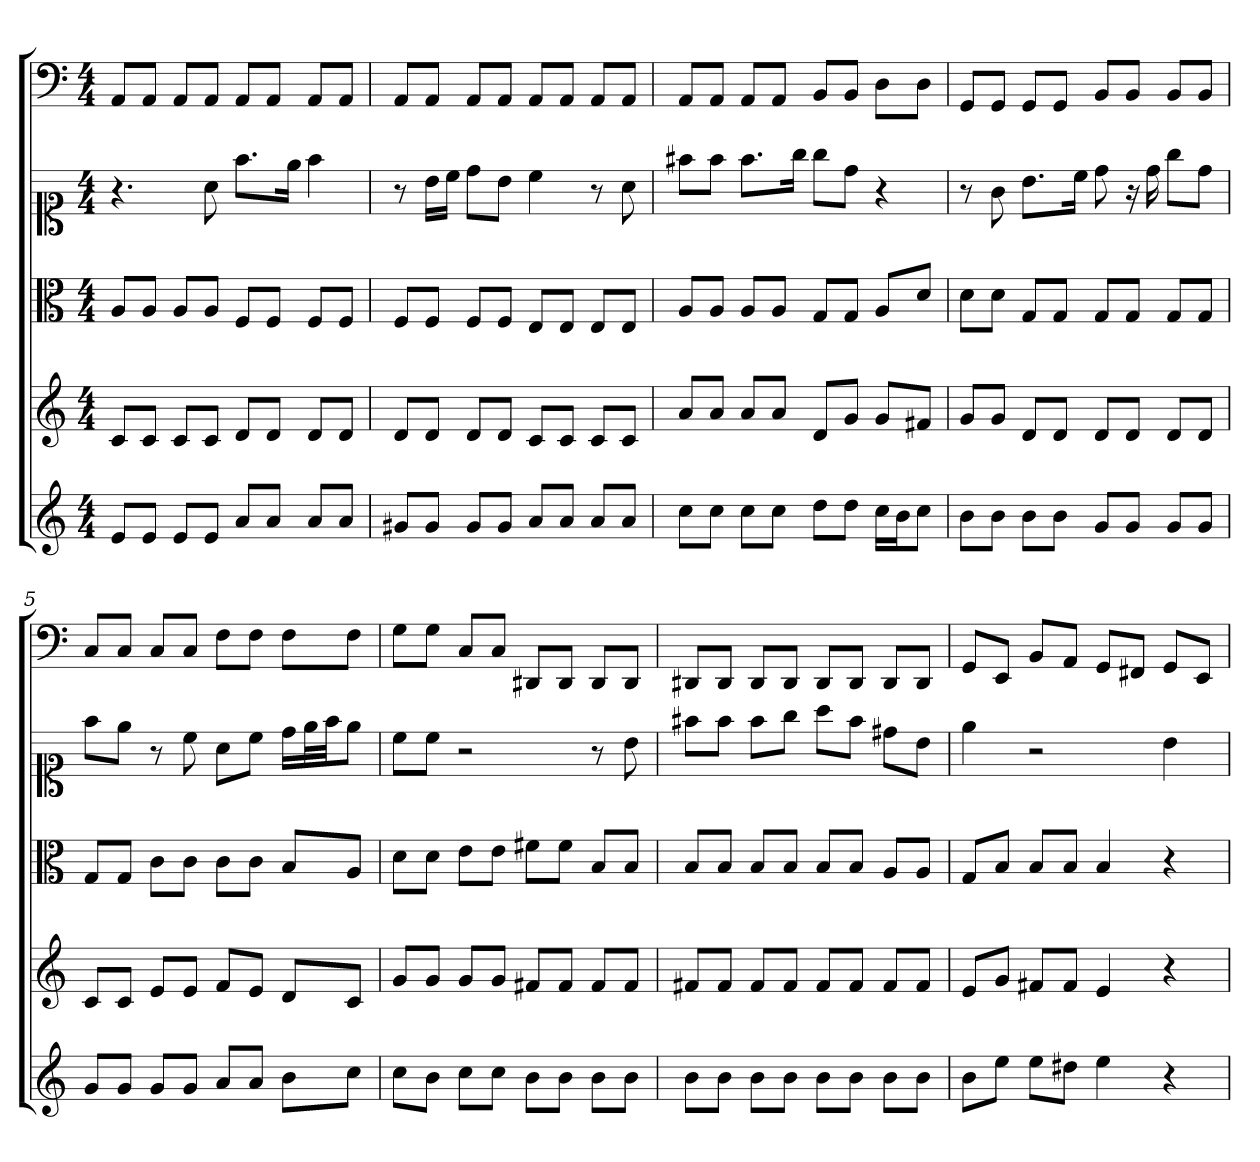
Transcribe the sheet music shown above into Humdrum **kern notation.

**kern	**kern	**kern	**kern	**kern
*part5	*part4	*part3	*part2	*part1
*staff5	*staff4	*staff3	*staff2	*staff1
*	*	*clefC3	*clefC1	*clefF4
*k[]	*k[]	*k[]	*k[]	*k[]
*a:	*a:	*a:	*a:	*a:
*M4/4	*M4/4	*M4/4	*M4/4	*M4/4
=1	=1	=1	=1	=1
8eL	8cL	8A/L	4.r	8AA/L
8eJ	8cJ	8A/J	.	8AA/J
8eL	8cL	8A/L	.	8AA/L
8eJ	8cJ	8A/J	8a	8AA/J
8aL	8dL	8F/L	8.ff\L	8AA/L
8aJ	8dJ	8F/J	.	8AA/J
.	.	.	16ee\Jk	.
8aL	8dL	8F/L	4ff	8AA/L
8aJ	8dJ	8F/J	.	8AA/J
=2	=2	=2	=2	=2
8g#XL	8dL	8F/L	8r	8AA/L
8g#J	8dJ	8F/J	16b\LL	8AA/J
.	.	.	16cc\JJ	.
8g#L	8dL	8F/L	8dd\L	8AA/L
8g#J	8dJ	8F/J	8b\J	8AA/J
8aL	8cL	8E/L	4cc	8AA/L
8aJ	8cJ	8E/J	.	8AA/J
8aL	8cL	8E/L	8r	8AA/L
8aJ	8cJ	8E/J	8a	8AA/J
=3	=3	=3	=3	=3
8ccL	8aL	8A/L	8ff#X\L	8AA/L
8ccJ	8aJ	8A/J	8ff#\J	8AA/J
8ccL	8aL	8A/L	8.ff#\L	8AA/L
8ccJ	8aJ	8A/J	.	8AA/J
.	.	.	16gg\Jk	.
8ddL	8dL	8G/L	8gg\L	8BB/L
8ddJ	8gJ	8G/J	8dd\J	8BB/J
16ccLL	8gL	8A/L	4r	8D\L
16bJ	.	.	.	.
8ccJ	8f#XJ	8d/J	.	8D\J
=4	=4	=4	=4	=4
8bL	8gL	8d\L	8r	8GG/L
8bJ	8gJ	8d\J	8g	8GG/J
8bL	8dL	8G/L	8.b\L	8GG/L
8bJ	8dJ	8G/J	.	8GG/J
.	.	.	16cc\Jk	.
8gL	8dL	8G/L	8dd	8BB/L
8gJ	8dJ	8G/J	16r	8BB/J
.	.	.	16dd	.
8gL	8dL	8G/L	8gg\L	8BB/L
8gJ	8dJ	8G/J	8dd\J	8BB/J
=5	=5	=5	=5	=5
8gL	8cL	8G/L	8ff\L	8C/L
8gJ	8cJ	8G/J	8ee\J	8C/J
8gL	8eL	8c\L	8r	8C/L
8gJ	8eJ	8c\J	8cc	8C/J
8aL	8fL	8c\L	8a\L	8F\L
8aJ	8eJ	8c\J	8cc\J	8F\J
8bL	8dL	8B/L	16dd\LL	8F\L
.	.	.	32ee\L	.
.	.	.	32ff\JJ	.
8ccJ	8cJ	8A/J	8ee\J	8F\J
=6	=6	=6	=6	=6
8ccL	8gL	8d\L	8cc\L	8G\L
8bJ	8gJ	8d\J	8cc\J	8G\J
8ccL	8gL	8e\L	2r	8C/L
8ccJ	8gJ	8e\J	.	8C/J
8bL	8f#XL	8f#X\L	.	8DD#X/L
8bJ	8f#J	8f#\J	.	8DD#/J
8bL	8f#L	8B/L	8r	8DD#/L
8bJ	8f#J	8B/J	8b	8DD#/J
=7	=7	=7	=7	=7
8bL	8f#XL	8B/L	8ff#X\L	8DD#X/L
8bJ	8f#J	8B/J	8ff#\J	8DD#/J
8bL	8f#L	8B/L	8ff#\L	8DD#/L
8bJ	8f#J	8B/J	8gg\J	8DD#/J
8bL	8f#L	8B/L	8aa\L	8DD#/L
8bJ	8f#J	8B/J	8ff#\J	8DD#/J
8bL	8f#L	8A/L	8dd#X\L	8DD#/L
8bJ	8f#J	8A/J	8b\J	8DD#/J
=8	=8	=8	=8	=8
8bL	8eL	8G/L	4ee	8GG/L
8eeJ	8gJ	8B/J	.	8EE/J
8eeL	8f#XL	8B/L	2r	8BB/L
8dd#XJ	8f#J	8B/J	.	8AA/J
4ee	4e	4B	.	8GG/L
.	.	.	.	8FF#X/J
4r	4r	4r	4b	8GG/L
.	.	.	.	8EE/J
=	=	=	=	=
*-	*-	*-	*-	*-
